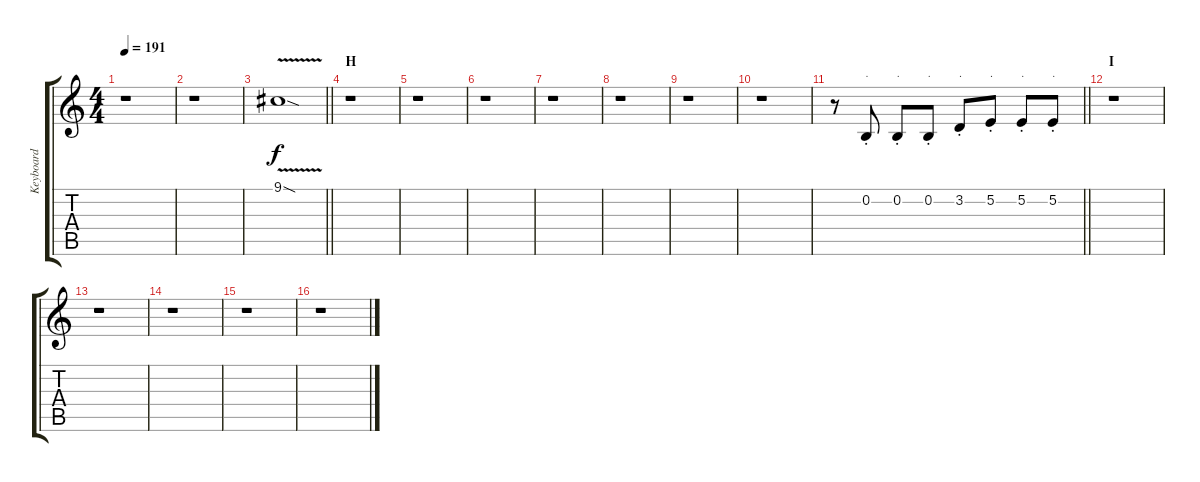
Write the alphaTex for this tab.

\track ("Keyboard" "Keyboard") {instrument lead1square}
\staff {score tabs}
\tuning (E4 B3 G3 D3 A2 D2) {hide}
\ts (4 4)
\tempo 191
\clef g2
\ks c
r.1{dy f} |
r.1 |
\barLineRight lightlight
9.1{v sod}.1 |
\section ("" "H")
r.1 |
r.1 |
r.1 |
r.1 |
r.1 |
r.1 |
r.1 |
\barLineRight lightlight
r.8 0.2{st}.8{txt "."} 0.2{st}.8{txt "."} 0.2{st}.8{txt "."} 3.2{st}.8{txt "."} 5.2{st}.8{txt "."} 5.2{st}.8{txt "."} 5.2{st}.8{txt "."} |
\section ("" "I")
r.1 |
r.1 |
r.1 |
r.1 |
r.1
